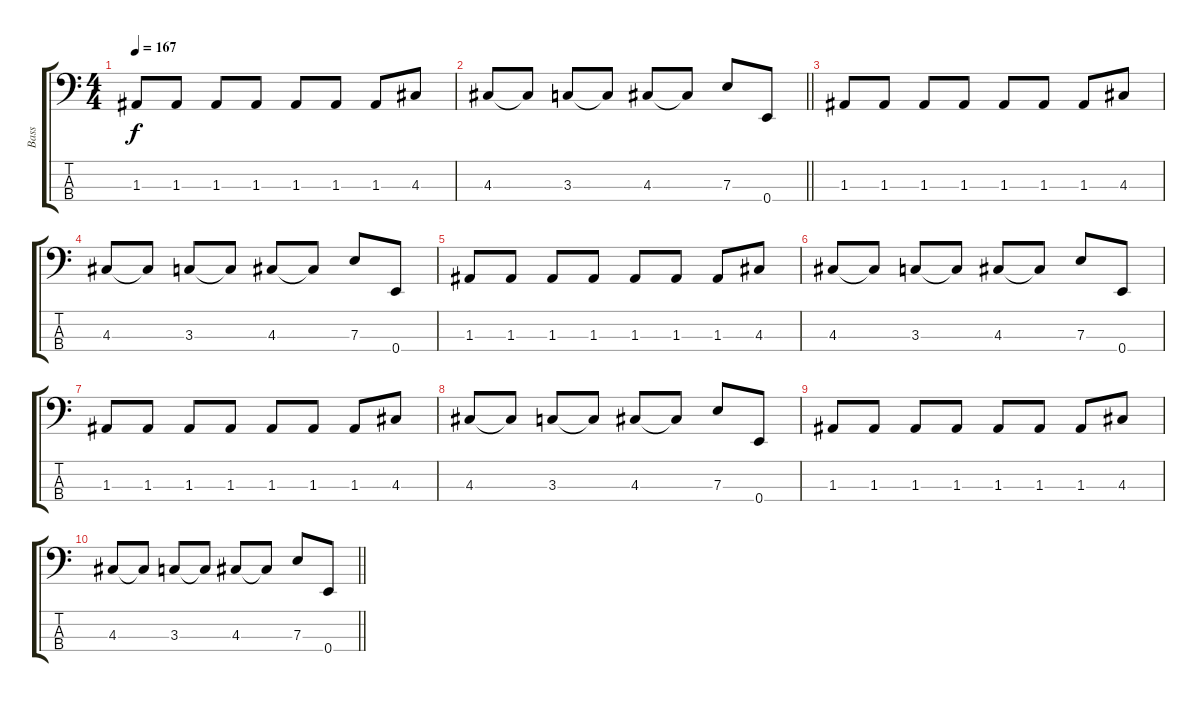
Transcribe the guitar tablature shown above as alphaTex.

\track ("Bass" "Bass") {instrument electricbassfinger}
\staff {score tabs}
\tuning (G2 D2 A1 E1) {hide}
\ts (4 4)
\tempo 167
\clef f4
\ks c
1.3.8{dy f} 1.3.8 1.3.8 1.3.8 1.3.8 1.3.8 1.3.8 4.3.8 |
\barLineRight lightlight
4.3.8 4.3{t}.8 3.3.8 3.3{t}.8 4.3.8 4.3{t}.8 7.3.8 0.4.8 |
1.3.8 1.3.8 1.3.8 1.3.8 1.3.8 1.3.8 1.3.8 4.3.8 |
4.3.8 4.3{t}.8 3.3.8 3.3{t}.8 4.3.8 4.3{t}.8 7.3.8 0.4.8 |
1.3.8 1.3.8 1.3.8 1.3.8 1.3.8 1.3.8 1.3.8 4.3.8 |
4.3.8 4.3{t}.8 3.3.8 3.3{t}.8 4.3.8 4.3{t}.8 7.3.8 0.4.8 |
1.3.8 1.3.8 1.3.8 1.3.8 1.3.8 1.3.8 1.3.8 4.3.8 |
4.3.8 4.3{t}.8 3.3.8 3.3{t}.8 4.3.8 4.3{t}.8 7.3.8 0.4.8 |
1.3.8 1.3.8 1.3.8 1.3.8 1.3.8 1.3.8 1.3.8 4.3.8 |
\barLineRight lightlight
4.3.8 4.3{t}.8 3.3.8 3.3{t}.8 4.3.8 4.3{t}.8 7.3.8 0.4.8
